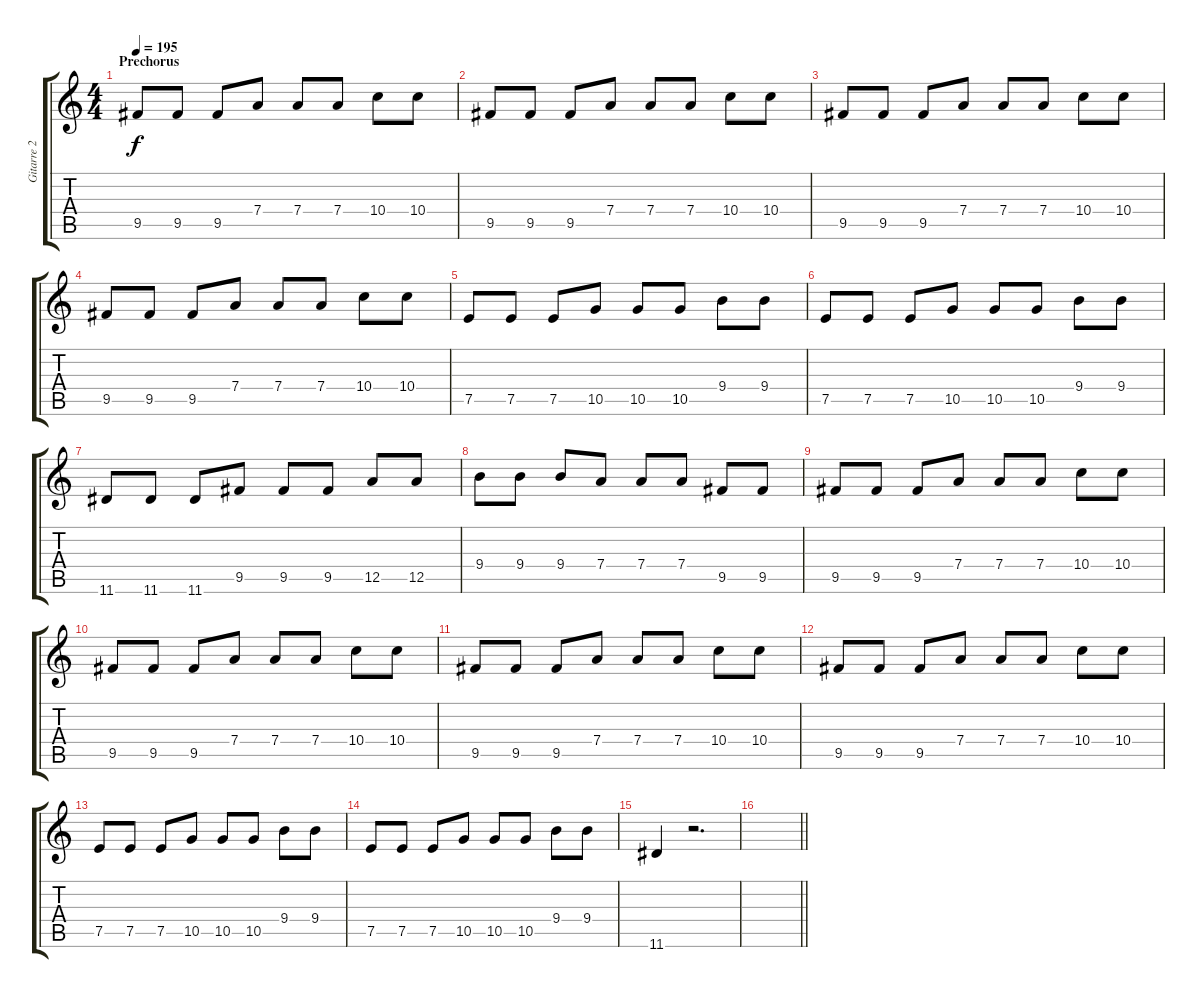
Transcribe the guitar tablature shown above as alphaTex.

\track ("Gitarre 2" "Gitarre 2") {instrument distortionguitar}
\staff {score tabs}
\tuning (E4 B3 G3 D3 A2 E2) {hide}
\ts (4 4)
\section ("" "Prechorus")
\tempo 195
\clef g2
\ks c
9.5.8{dy f volume 11} 9.5.8 9.5.8 7.4.8 7.4.8 7.4.8 10.4.8 10.4.8 |
9.5.8 9.5.8 9.5.8 7.4.8 7.4.8 7.4.8 10.4.8 10.4.8 |
9.5.8 9.5.8 9.5.8 7.4.8 7.4.8 7.4.8 10.4.8 10.4.8 |
9.5.8 9.5.8 9.5.8 7.4.8 7.4.8 7.4.8 10.4.8 10.4.8 |
7.5.8 7.5.8 7.5.8 10.5.8 10.5.8 10.5.8 9.4.8 9.4.8 |
7.5.8 7.5.8 7.5.8 10.5.8 10.5.8 10.5.8 9.4.8 9.4.8 |
11.6.8 11.6.8 11.6.8 9.5.8 9.5.8 9.5.8 12.5.8 12.5.8 |
9.4.8 9.4.8 9.4.8 7.4.8 7.4.8 7.4.8 9.5.8 9.5.8 |
9.5.8 9.5.8 9.5.8 7.4.8 7.4.8 7.4.8 10.4.8 10.4.8 |
9.5.8 9.5.8 9.5.8 7.4.8 7.4.8 7.4.8 10.4.8 10.4.8 |
9.5.8 9.5.8 9.5.8 7.4.8 7.4.8 7.4.8 10.4.8 10.4.8 |
9.5.8 9.5.8 9.5.8 7.4.8 7.4.8 7.4.8 10.4.8 10.4.8 |
7.5.8 7.5.8 7.5.8 10.5.8 10.5.8 10.5.8 9.4.8 9.4.8 |
7.5.8 7.5.8 7.5.8 10.5.8 10.5.8 10.5.8 9.4.8 9.4.8 |
11.6.4 r.2{d} |
\barLineRight lightlight
